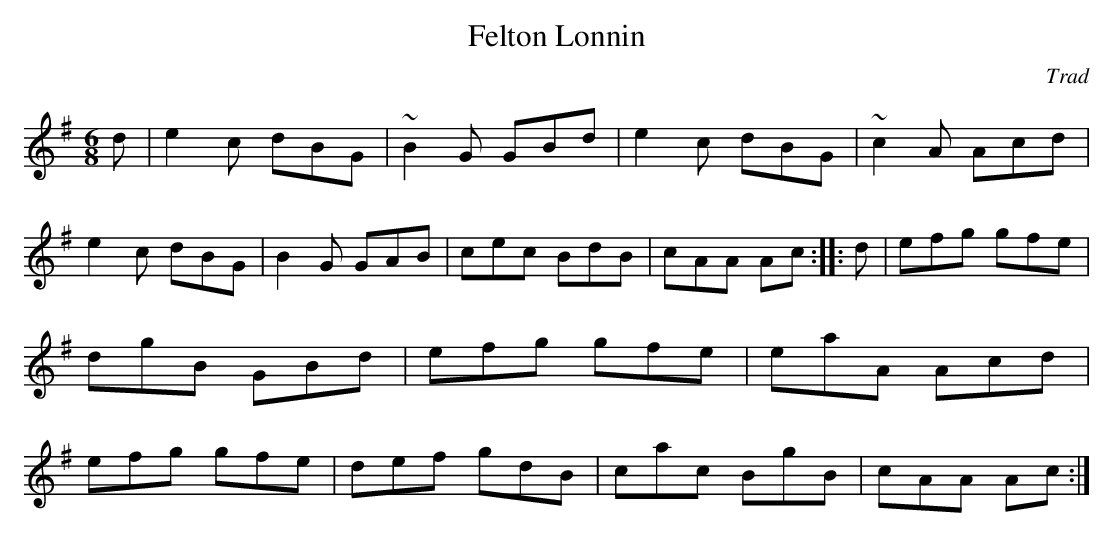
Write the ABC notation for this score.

X:1
T:Felton Lonnin
C:Trad
M:6/8
K:G
d|e2 c dBG|~B2G GBd| e2c dBG| ~c2 A Acd | e2c dBG |B2 G GAB| cec BdB |\
cAA Ac:: d| efg gfe |dgB GBd |efg gfe |eaA Acd |efg gfe |def gdB |cac BgB |\
cAA Ac:|
